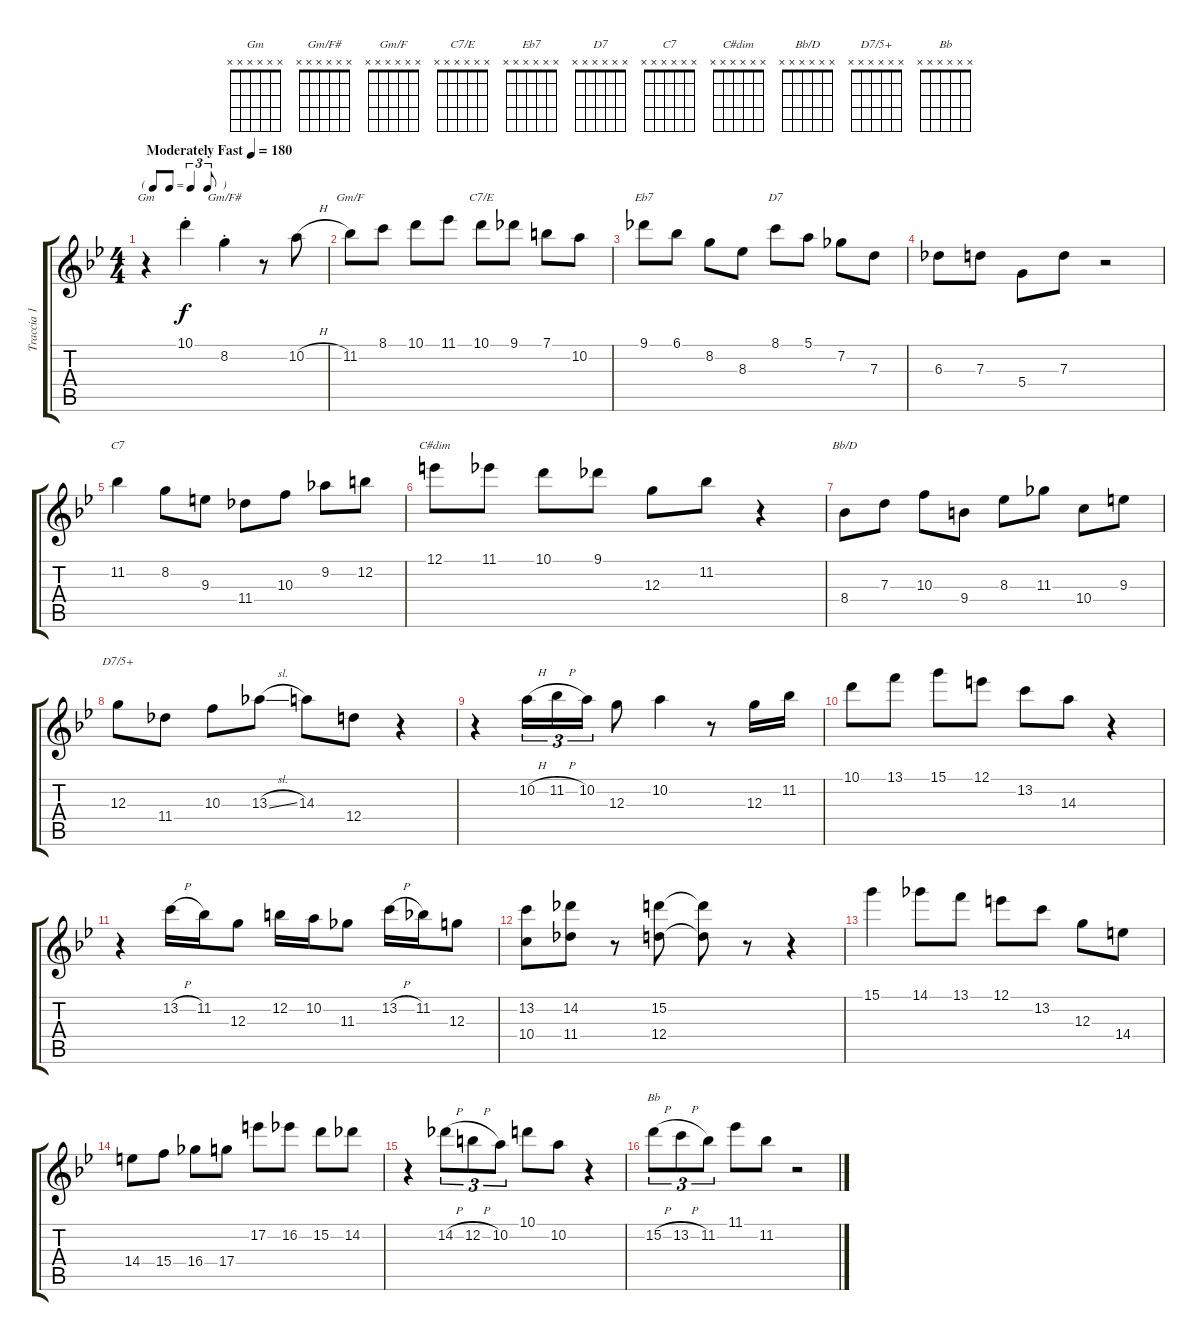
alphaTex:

\track ("Traccia 1" "Traccia 1") {instrument acousticguitarsteel}
\staff {score tabs}
\tuning (E4 B3 G3 D3 A2 E2) {hide}
\chord ("Gm" x x x x x x)
\chord ("Gm/F#" x x x x x x)
\chord ("Gm/F" x x x x x x)
\chord ("C7/E" x x x x x x)
\chord ("Eb7" x x x x x x)
\chord ("D7" x x x x x x)
\chord ("C7" x x x x x x)
\chord ("C#dim" x x x x x x)
\chord ("Bb/D" x x x x x x)
\chord ("D7/5+" x x x x x x)
\chord ("Bb" x x x x x x)
\ts (4 4)
\tf triplet8th
\tempo (180 "Moderately Fast")
\clef g2
\ks gminor
r.4{ch "Gm" dy f instrument acousticguitarsteel} 10.1{st}.4 8.2{st}.4{ch "Gm/F#"} r.8 10.2{h}.8 |
11.2.8{ch "Gm/F"} 8.1.8 10.1.8 11.1.8 10.1.8{ch "C7/E"} 9.1.8 7.1.8 10.2.8 |
9.1.8{ch "Eb7"} 6.1.8 8.2.8 8.3.8 8.1.8{ch "D7"} 5.1.8 7.2.8 7.3.8 |
6.3.8 7.3.8 5.4.8 7.3.8 r.2 |
11.2.4{ch "C7"} 8.2.8 9.3.8 11.4.8 10.3.8 9.2.8 12.2.8 |
12.1.8{ch "C#dim"} 11.1.8 10.1.8 9.1.8 12.3.8 11.2.8 r.4 |
8.4.8{ch "Bb/D"} 7.3.8 10.3.8 9.4.8 8.3.8 11.3.8 10.4.8 9.3.8 |
12.3.8{ch "D7/5+"} 11.4.8 10.3.8 13.3{sl}.8 14.3.8 12.4.8 r.4 |
r.4 10.2{h}.16{tu (3 2)} 11.2{h}.16{tu (3 2)} 10.2.16{tu (3 2)} 12.3.8 10.2.4 r.8 12.3.16 11.2.16 |
10.1.8 13.1.8 15.1.8 12.1.8 13.2.8 14.3.8 r.4 |
r.4 13.2{h}.16 11.2.16 12.3.8 12.2.16 10.2.16 11.3.8 13.2{h}.16 11.2.16 12.3.8 |
(13.2 10.4).8 (14.2 11.4).8 r.8 (15.2 12.4).8 (15.2{t} 12.4{t}).8 r.8 r.4 |
15.1.4 14.1.8 13.1.8 12.1.8 13.2.8 12.3.8 14.4.8 |
14.4.8 15.4.8 16.4.8 17.4.8 17.2.8 16.2.8 15.2.8 14.2.8 |
r.4 14.2{h}.8{tu (3 2)} 12.2{h}.8{tu (3 2)} 10.2.8{tu (3 2)} 10.1.8 10.2.8 r.4 |
15.2{h}.8{tu (3 2) ch "Bb"} 13.2{h}.8{tu (3 2)} 11.2.8{tu (3 2)} 11.1.8 11.2.8 r.2
